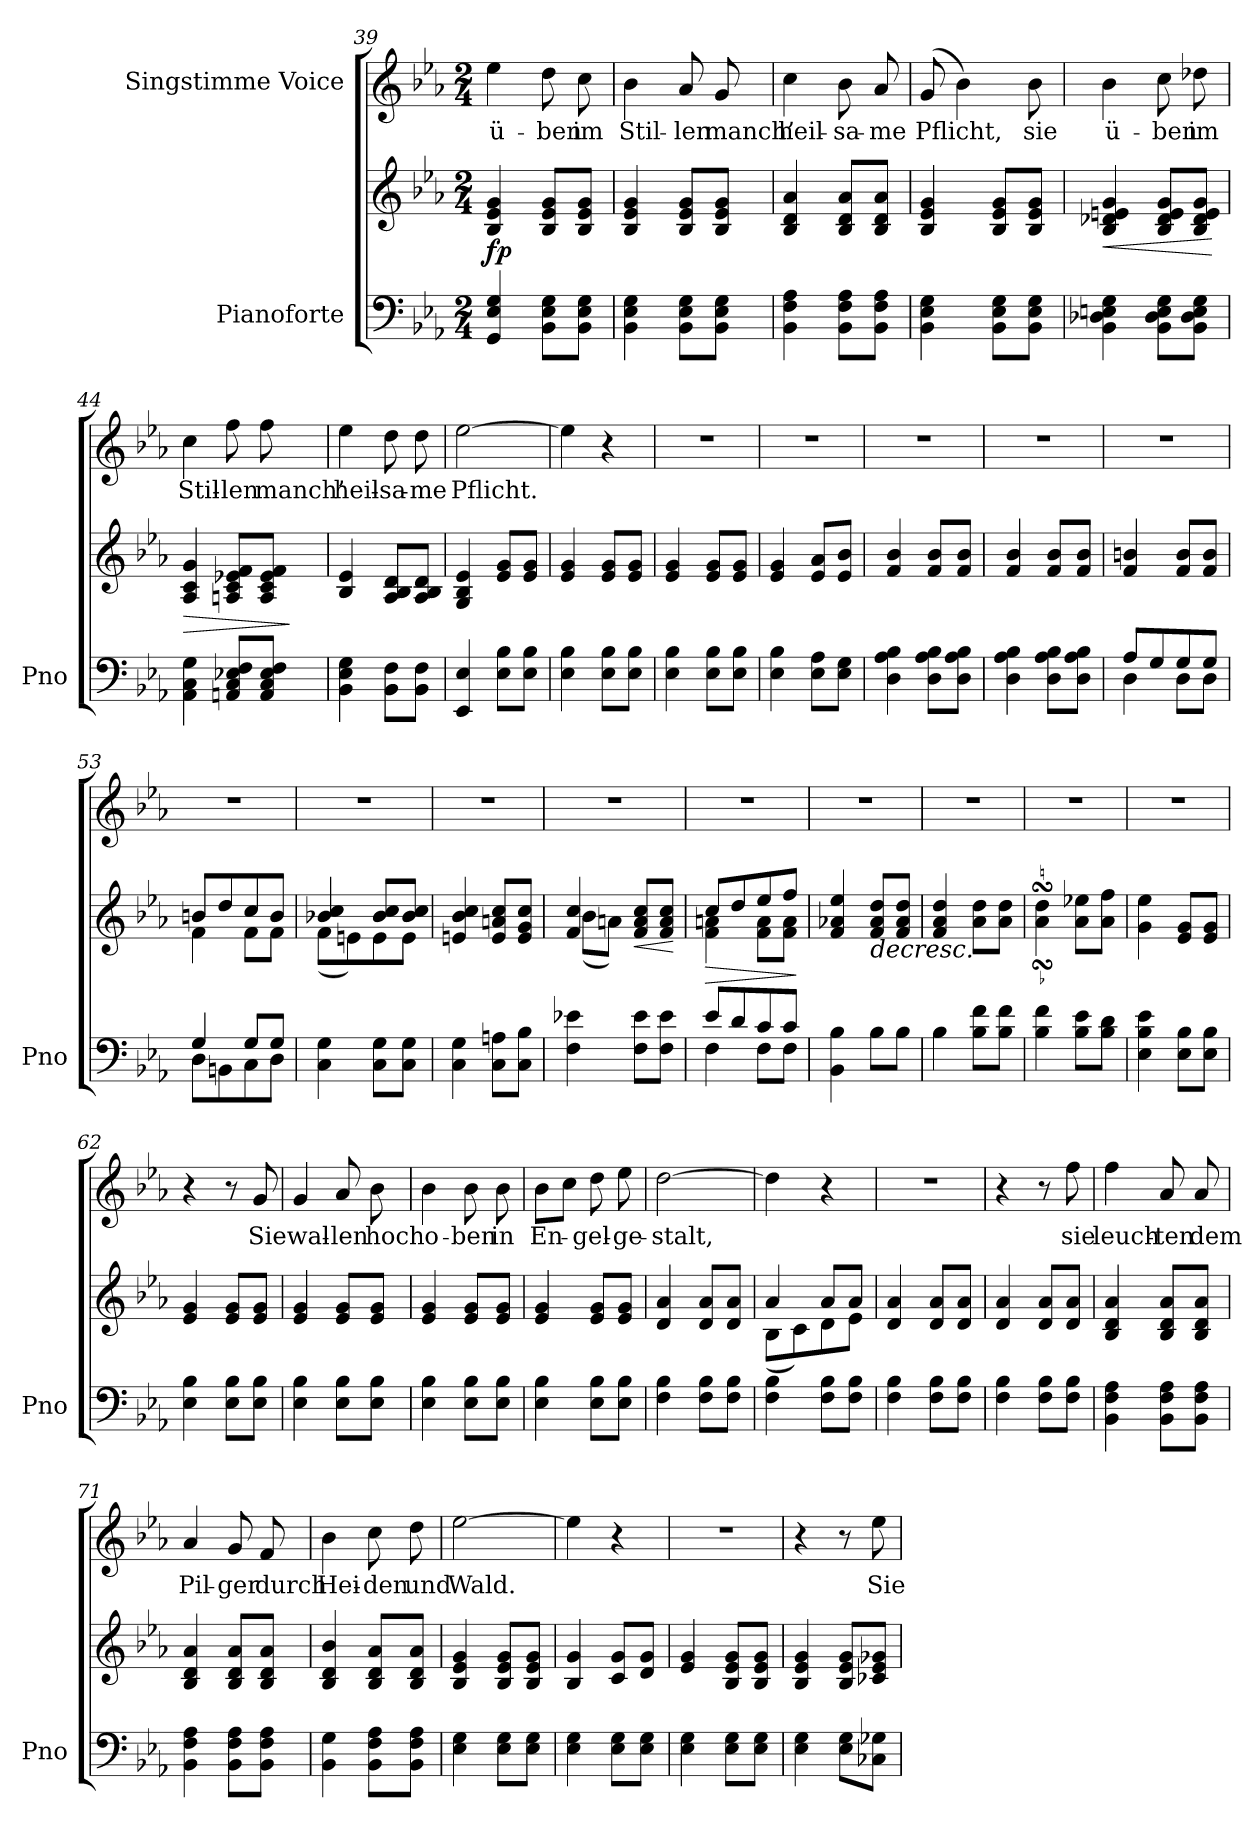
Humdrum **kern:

**kern	**kern	**dynam	**kern	**text
*part2	*part2	*part2	*part1	*part1
*staff3	*staff2	*staff2/3	*staff1	*staff1
*I"Pianoforte	*	*	*I"Singstimme                       Voice	*
*I'Pno	*	*	*	*
!!LO:LB:g=z
*clefF4	*clefG2	*	*clefG2	*
*k[b-e-a-]	*k[b-e-a-]	*	*k[b-e-a-]	*
*M2/4	*M2/4	*	*M2/4	*
=39	=39	=39	=39	=39
!	!	!LO:DY:b	!	!LO:LY:b
4GG/ 4E-/ 4G/	4B-/ 4e-/ 4g/	fp	4ee-\	ü-
!	!	!	!	!LO:LY:b
8BB-\ 8E-\ 8G\L	8B-/ 8e-/ 8g/L	.	8dd\	-ben
!	!	!	!	!LO:LY:b
8BB-\ 8E-\ 8G\J	8B-/ 8e-/ 8g/J	.	8cc\	im
=40	=40	=40	=40	=40
!	!	!	!	!LO:LY:b
4BB-\ 4E-\ 4G\	4B-/ 4e-/ 4g/	.	4b-\	Stil-
!	!	!	!	!LO:LY:b
8BB-\ 8E-\ 8G\L	8B-/ 8e-/ 8g/L	.	8a-/	-len
!	!	!	!	!LO:LY:b
8BB-\ 8E-\ 8G\J	8B-/ 8e-/ 8g/J	.	8g/	manch’
=41	=41	=41	=41	=41
!	!	!	!	!LO:LY:b
4BB-\ 4F\ 4A-\	4B-/ 4d/ 4a-/	.	4cc\	heil-
!	!	!	!	!LO:LY:b
8BB-\ 8F\ 8A-\L	8B-/ 8d/ 8a-/L	.	8b-\	-sa-
!	!	!	!	!LO:LY:b
8BB-\ 8F\ 8A-\J	8B-/ 8d/ 8a-/J	.	8a-/	-me
=42	=42	=42	=42	=42
!	!	!	!	!LO:LY:b
4BB-\ 4E-\ 4G\	4B-/ 4e-/ 4g/	.	(8g/	Pflicht,
.	.	.	4b-\)	.
8BB-\ 8E-\ 8G\L	8B-/ 8e-/ 8g/L	.	.	.
!	!	!	!	!LO:LY:b
8BB-\ 8E-\ 8G\J	8B-/ 8e-/ 8g/J	.	8b-\	sie
=43	=43	=43	=43	=43
!	!	!LO:HP:b	!	!LO:LY:b
4BB-\ 4D-X\ 4En\ 4G\	4B-/ 4d-X/ 4en/ 4g/	<	4b-\	ü-
!	!	!	!	!LO:LY:b
8BB-\ 8D-\ 8E\ 8G\L	8B-/ 8d-/ 8e/ 8g/L	.	8cc\	-ben
!	!	!	!	!LO:LY:b
8BB-\ 8D-\ 8E\ 8G\J	8B-/ 8d-/ 8e/ 8g/J	.	8dd-X\	im
.	.	[	.	.
=44	=44	=44	=44	=44
!	!	!LO:HP:b	!	!LO:LY:b
4AA-\ 4C\ 4G\	4A-/ 4c/ 4g/	>	4cc\	Stil-
!	!	!	!	!LO:LY:b
8AAn/ 8C/ 8E-X/ 8F/L	8An/ 8c/ 8e-X/ 8f/L	.	8ff\	-len
!	!	!	!	!LO:LY:b
8AA/ 8C/ 8E-/ 8F/J	8A/ 8c/ 8e-/ 8f/J	.	8ff\	manch’
.	.	]	.	.
=45	=45	=45	=45	=45
!	!	!	!	!LO:LY:b
4BB-\ 4E-\ 4G\	4B-/ 4e-/	.	4ee-\	heil-
!	!	!	!	!LO:LY:b
8BB-\ 8F\L	8A-/ 8B-/ 8d/L	.	8dd\	-sa-
!	!	!	!	!LO:LY:b
8BB-\ 8F\J	8A-/ 8B-/ 8d/J	.	8dd\	-me
!!LO:LB:g=z
=46	=46	=46	=46	=46
!	!	!	!	!LO:LY:b
4EE-/ 4E-/	4G/ 4B-/ 4e-/	.	[2ee-\	Pflicht.
!	!	!LO:DY:b	!	!
!	!	!LO:DY:n=1:b	!	!
!	!	!LO:DY:n=2:b	!	!
8E-\ 8B-\L	8e-/ 8g/L	other-dynamics pp other-dynamics	.	.
8E-\ 8B-\J	8e-/ 8g/J	.	.	.
=47	=47	=47	=47	=47
4E-\ 4B-\	4e-/ 4g/	.	4ee-\]	.
8E-\ 8B-\L	8e-/ 8g/L	.	4r	.
8E-\ 8B-\J	8e-/ 8g/J	.	.	.
=48	=48	=48	=48	=48
4E-\ 4B-\	4e-/ 4g/	.	2r	.
8E-\ 8B-\L	8e-/ 8g/L	.	.	.
8E-\ 8B-\J	8e-/ 8g/J	.	.	.
=49	=49	=49	=49	=49
4E-\ 4B-\	4e-/ 4g/	.	2r	.
8E-\ 8A-\L	8e-/ 8a-/L	.	.	.
8E-\ 8G\J	8e-/ 8b-/J	.	.	.
=50	=50	=50	=50	=50
4D\ 4A-\ 4B-\	4f/ 4b-/	.	2r	.
8D\ 8A-\ 8B-\L	8f/ 8b-/L	.	.	.
8D\ 8A-\ 8B-\J	8f/ 8b-/J	.	.	.
=51	=51	=51	=51	=51
4D\ 4A-\ 4B-\	4f/ 4b-/	.	2r	.
8D\ 8A-\ 8B-\L	8f/ 8b-/L	.	.	.
8D\ 8A-\ 8B-\J	8f/ 8b-/J	.	.	.
=52	=52	=52	=52	=52
*^	*	*	*	*
8A-/L	4D\	4f/ 4bn/	.	2r	.
8G/	.	.	.	.	.
8G/	8D\L	8f/ 8b/L	.	.	.
8G/J	8D\J	8f/ 8b/J	.	.	.
=53	=53	=53	=53	=53	=53
*	*	*^	*	*	*
4G/	8D\L	8bn/L	4f\	.	2r	.
.	8BBn\	8dd/	.	.	.	.
8G/L	8C\	8cc/	8f\L	.	.	.
8G/J	8D\J	8b/J	8f\J	.	.	.
*v	*v	*	*	*	*	*
!!LO:LB:g=z
=54	=54	=54	=54	=54	=54
4C\ 4G\	4b-X/ 4cc/	(8f\L	.	2r	.
.	.	8en\)	.	.	.
8C\ 8G\L	8b-/ 8cc/L	8e\	.	.	.
8C\ 8G\J	8b-/ 8cc/J	8e\J	.	.	.
=55	=55	=55	=55	=55	=55
!	!LO:TX:b:i:t=cresc.	!	!	!	!
*	*v	*v	*	*	*
4C\ 4G\	4en/ 4b-/ 4cc/	.	2r	.
8C\ 8An\L	8e/ 8an/ 8cc/L	.	.	.
8C\ 8B-\J	8e/ 8g/ 8cc/J	.	.	.
=56	=56	=56	=56	=56
*	*^	*	*	*
4F\ 4e-X\	4f/ 4cc/	(8b-\L	.	2r	.
.	.	8an\J)	.	.	.
!	!	!	!LO:HP:b	!	!
8F\ 8e-\L	8f/ 8a/ 8cc/L	4ryy	<	.	.
8F\ 8e-\J	8f/ 8a/ 8cc/J	.	.	.	.
*	*v	*v	*	*	*
.	.	[	.	.
=57	=57	=57	=57	=57
*^	*	*	*	*
!	!	!	!LO:HP:b	!	!
*	*	*^	*	*	*
8e-/L	4F\	8cc/L	4f\ 4an\	>	2r	.
8d/	.	8dd/	.	.	.	.
8c/	8F\L	8ee-/	8f\ 8a\L	.	.	.
8c/J	8F\J	8ff/J	8f\ 8a\J	.	.	.
*v	*v	*	*	*	*	*
*	*v	*v	*	*	*
.	.	]	.	.
=58	=58	=58	=58	=58
4BB-\ 4B-\	4f/ 4a-X/ 4ee-/	.	2r	.
!	!LO:TX:b:i:t=decresc.	!	!	!
8B-\L	8f/ 8a-/ 8dd/L	.	.	.
8B-\J	8f/ 8a-/ 8dd/J	.	.	.
=59	=59	=59	=59	=59
4B-\	4f/ 4a-/ 4dd/	.	2r	.
8B-\ 8f\L	8a-\ 8dd\L	.	.	.
8B-\ 8f\J	8a-\ 8dd\J	.	.	.
=60	=60	=60	=60	=60
4B-\ 4f\	4a-\sSSS 4dd\sSSS	.	2r	.
8B-\ 8e-\L	8a-\ 8ee-\L	.	.	.
8B-\ 8d\J	8a-\ 8ff\J	.	.	.
=61	=61	=61	=61	=61
4E-\ 4B-\ 4e-\	4g\ 4ee-\	.	2r	.
8E-\ 8B-\L	8e-/ 8g/L	.	.	.
8E-\ 8B-\J	8e-/ 8g/J	.	.	.
!!LO:LB:g=z
=62	=62	=62	=62	=62
4E-\ 4B-\	4e-/ 4g/	.	4r	.
8E-\ 8B-\L	8e-/ 8g/L	.	8r	.
!	!	!	!	!LO:LY:b
8E-\ 8B-\J	8e-/ 8g/J	.	8g/	Sie
=63	=63	=63	=63	=63
!	!	!	!	!LO:LY:b
4E-\ 4B-\	4e-/ 4g/	.	4g/	wal-
!	!	!	!	!LO:LY:b
8E-\ 8B-\L	8e-/ 8g/L	.	8a-/	-len
!	!	!	!	!LO:LY:b
8E-\ 8B-\J	8e-/ 8g/J	.	8b-\	hoch
=64	=64	=64	=64	=64
!	!	!	!	!LO:LY:b
4E-\ 4B-\	4e-/ 4g/	.	4b-\	o-
!	!	!	!	!LO:LY:b
8E-\ 8B-\L	8e-/ 8g/L	.	8b-\	-ben
!	!	!	!	!LO:LY:b
8E-\ 8B-\J	8e-/ 8g/J	.	8b-\	in
=65	=65	=65	=65	=65
!	!	!	!	!LO:LY:b
4E-\ 4B-\	4e-/ 4g/	.	8b-\L	En-
.	.	.	8cc\J	.
!	!	!	!	!LO:LY:b
8E-\ 8B-\L	8e-/ 8g/L	.	8dd\	-gel-
!	!	!	!	!LO:LY:b
8E-\ 8B-\J	8e-/ 8g/J	.	8ee-\	-ge-
=66	=66	=66	=66	=66
!	!	!	!	!LO:LY:b
4F\ 4B-\	4d/ 4a-/	.	[2dd\	-stalt,
8F\ 8B-\L	8d/ 8a-/L	.	.	.
8F\ 8B-\J	8d/ 8a-/J	.	.	.
=67	=67	=67	=67	=67
*	*^	*	*	*
4F\ 4B-\	4a-/	(8B-\L	.	4dd\]	.
.	.	8c\)	.	.	.
8F\ 8B-\L	8a-/L	8d\	.	4r	.
8F\ 8B-\J	8a-/J	8e-\J	.	.	.
*	*v	*v	*	*	*
=68	=68	=68	=68	=68
4F\ 4B-\	4d/ 4a-/	.	2r	.
8F\ 8B-\L	8d/ 8a-/L	.	.	.
8F\ 8B-\J	8d/ 8a-/J	.	.	.
=69	=69	=69	=69	=69
4F\ 4B-\	4d/ 4a-/	.	4r	.
8F\ 8B-\L	8d/ 8a-/L	.	8r	.
!	!	!	!	!LO:LY:b
8F\ 8B-\J	8d/ 8a-/J	.	8ff\	sie
!!LO:PB:g=z
=70	=70	=70	=70	=70
!	!	!	!	!LO:LY:b
4BB-\ 4F\ 4A-\	4B-/ 4d/ 4a-/	.	4ff\	leuch-
!	!	!	!	!LO:LY:b
8BB-\ 8F\ 8A-\L	8B-/ 8d/ 8a-/L	.	8a-/	-ten
!	!	!	!	!LO:LY:b
8BB-\ 8F\ 8A-\J	8B-/ 8d/ 8a-/J	.	8a-/	dem
=71	=71	=71	=71	=71
!	!	!	!	!LO:LY:b
4BB-\ 4F\ 4A-\	4B-/ 4d/ 4a-/	.	4a-/	Pil-
!	!	!	!	!LO:LY:b
8BB-\ 8F\ 8A-\L	8B-/ 8d/ 8a-/L	.	8g/	-ger
!	!	!	!	!LO:LY:b
8BB-\ 8F\ 8A-\J	8B-/ 8d/ 8a-/J	.	8f/	durch
=72	=72	=72	=72	=72
!	!	!	!	!LO:LY:b
4BB-\ 4G\	4B-/ 4d/ 4b-/	.	4b-\	Hei-
!	!	!	!	!LO:LY:b
8BB-\ 8F\ 8A-\L	8B-/ 8d/ 8a-/L	.	8cc\	-den
!	!	!	!	!LO:LY:b
8BB-\ 8F\ 8A-\J	8B-/ 8d/ 8a-/J	.	8dd\	und
=73	=73	=73	=73	=73
!	!	!	!	!LO:LY:b
4E-\ 4G\	4B-/ 4e-/ 4g/	.	[2ee-\	Wald.
8E-\ 8G\L	8B-/ 8e-/ 8g/L	.	.	.
8E-\ 8G\J	8B-/ 8e-/ 8g/J	.	.	.
=74	=74	=74	=74	=74
4E-\ 4G\	4B-/ 4g/	.	4ee-\]	.
8E-\ 8G\L	8c/ 8g/L	.	4r	.
8E-\ 8G\J	8d/ 8g/J	.	.	.
=75	=75	=75	=75	=75
4E-\ 4G\	4e-/ 4g/	.	2r	.
8E-\ 8G\L	8B-/ 8e-/ 8g/L	.	.	.
8E-\ 8G\J	8B-/ 8e-/ 8g/J	.	.	.
=76	=76	=76	=76	=76
4E-\ 4G\	4B-/ 4e-/ 4g/	.	4r	.
8E-\ 8G\L	8B-/ 8e-/ 8g/L	.	8r	.
!	!	!	!	!LO:LY:b
8C-X\ 8G-X\J	8c-X/ 8e-/ 8g-X/J	.	8ee-\	Sie
=	=	=	=	=
*-	*-	*-	*-	*-
